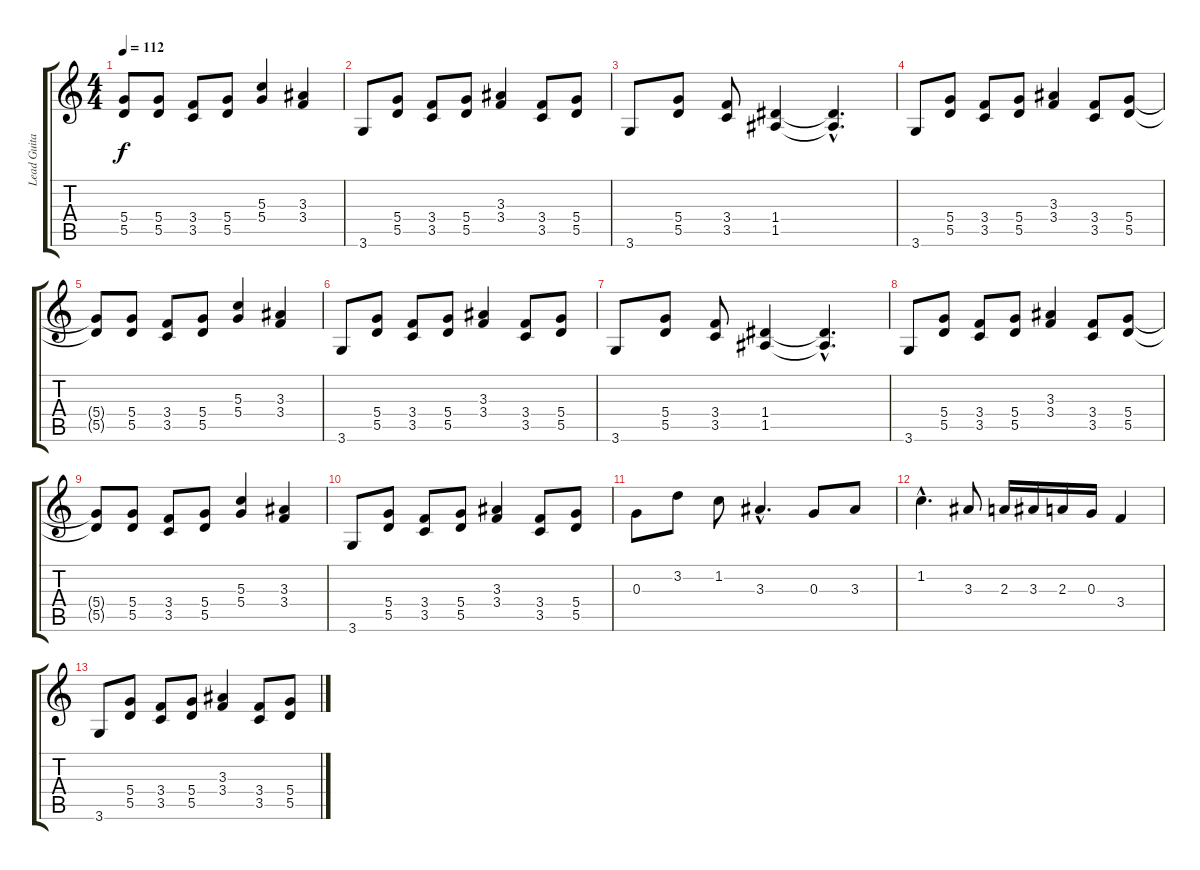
\track ("Lead Guitar" "Lead Guita") {instrument overdrivenguitar}
\staff {score tabs}
\tuning (E4 B3 G3 D3 A2 E2) {hide}
\ts (4 4)
\tempo 112
\clef g2
\ks c
(5.4{t} 5.5{t}).8{dy f} (5.4 5.5).8 (3.4 3.5).8 (5.4 5.5).8 (5.3 5.4).4 (3.3 3.4).4 |
3.6.8 (5.4 5.5).8 (3.4 3.5).8 (5.4 5.5).8 (3.3 3.4).4 (3.4 3.5).8 (5.4 5.5).8 |
3.6.8 (5.4 5.5).8 (3.4 3.5).8 (1.4 1.5).4 (1.4{hac t} 1.5{hac t}).4{d} |
3.6.8 (5.4 5.5).8 (3.4 3.5).8 (5.4 5.5).8 (3.3 3.4).4 (3.4 3.5).8 (5.4 5.5).8 |
(5.4{t} 5.5{t}).8 (5.4 5.5).8 (3.4 3.5).8 (5.4 5.5).8 (5.3 5.4).4 (3.3 3.4).4 |
3.6.8 (5.4 5.5).8 (3.4 3.5).8 (5.4 5.5).8 (3.3 3.4).4 (3.4 3.5).8 (5.4 5.5).8 |
3.6.8 (5.4 5.5).8 (3.4 3.5).8 (1.4 1.5).4 (1.4{hac t} 1.5{hac t}).4{d} |
3.6.8 (5.4 5.5).8 (3.4 3.5).8 (5.4 5.5).8 (3.3 3.4).4 (3.4 3.5).8 (5.4 5.5).8 |
(5.4{t} 5.5{t}).8 (5.4 5.5).8 (3.4 3.5).8 (5.4 5.5).8 (5.3 5.4).4 (3.3 3.4).4 |
3.6.8 (5.4 5.5).8 (3.4 3.5).8 (5.4 5.5).8 (3.3 3.4).4 (3.4 3.5).8 (5.4 5.5).8 |
0.3.8 3.2.8 1.2.8 3.3{hac}.4{d} 0.3.8 3.3.8 |
1.2{hac}.4{d} 3.3.8 2.3.16 3.3.16 2.3.16 0.3.16 3.4.4 |
3.6.8 (5.4 5.5).8 (3.4 3.5).8 (5.4 5.5).8 (3.3 3.4).4 (3.4 3.5).8 (5.4 5.5).8
